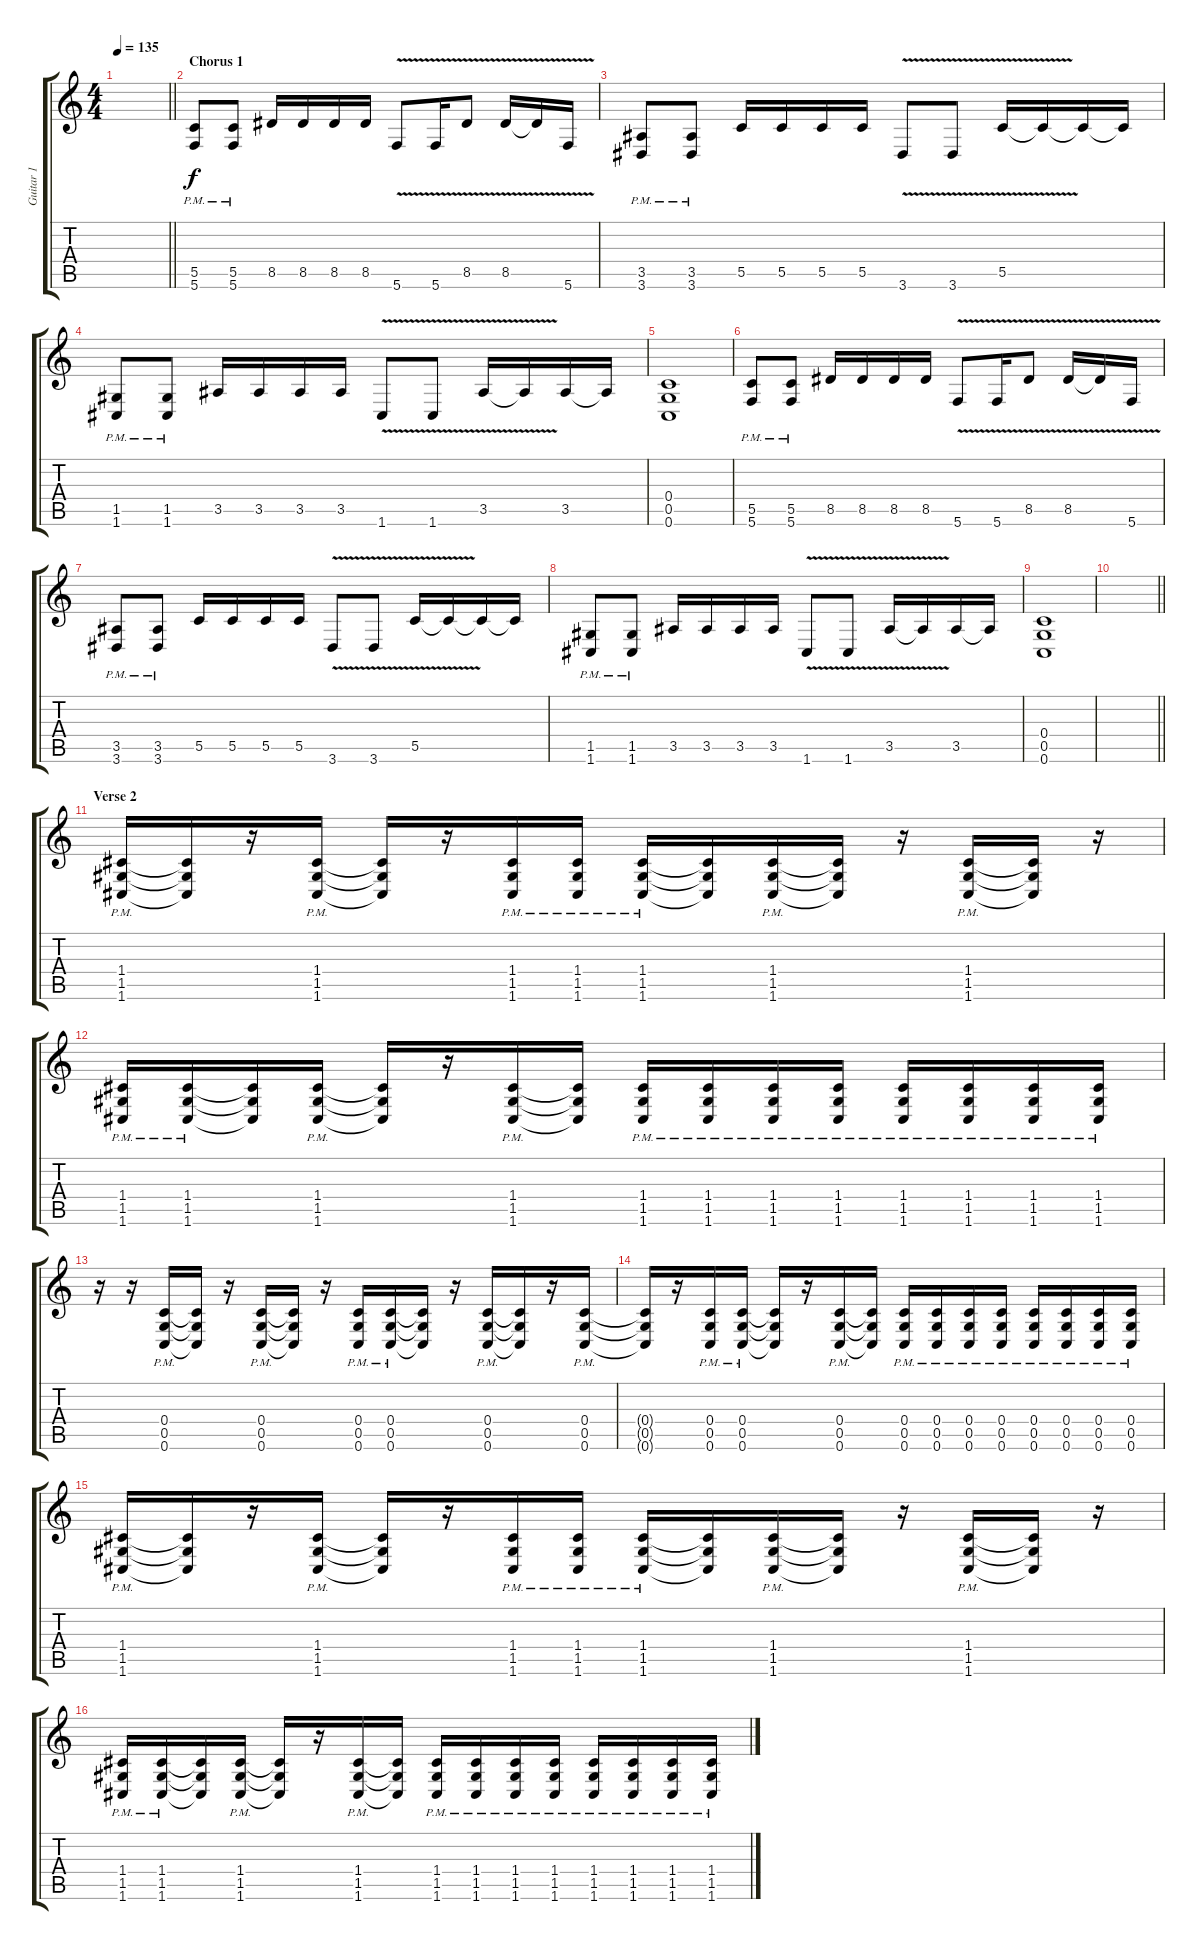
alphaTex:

\track ("Guitar 1" "Guitar 1") {instrument distortionguitar}
\staff {score tabs}
\tuning (D4 A3 F3 C3 G2 C2) {hide}
\ts (4 4)
\tempo 135
\clef g2
\barLineRight lightlight
\ks c
|
\section ("" "Chorus 1")
(5.5{pm} 5.6{pm}).8 (5.5{pm} 5.6{pm}).8 8.5.16 8.5.16 8.5.16 8.5.16 5.6{v}.8 5.6{v}.16 8.5{v}.8 8.5{v}.16 8.5{t}.16 5.6{v}.16 |
(3.5{pm} 3.6{pm}).8 (3.5{pm} 3.6{pm}).8 5.5.16 5.5.16 5.5.16 5.5.16 3.6{v}.8 3.6{v}.8 5.5{v}.16 5.5{t}.16 5.5{t}.16 5.5{t}.16 |
(1.5{pm} 1.6{pm}).8 (1.5{pm} 1.6{pm}).8 3.5.16 3.5.16 3.5.16 3.5.16 1.6{v}.8 1.6{v}.8 3.5{v}.16 3.5{t}.16 3.5.16 3.5{t}.16 |
(0.4 0.5 0.6).1 |
(5.5{pm} 5.6{pm}).8 (5.5{pm} 5.6{pm}).8 8.5.16 8.5.16 8.5.16 8.5.16 5.6{v}.8 5.6{v}.16 8.5{v}.8 8.5{v}.16 8.5{t}.16 5.6{v}.16 |
(3.5{pm} 3.6{pm}).8 (3.5{pm} 3.6{pm}).8 5.5.16 5.5.16 5.5.16 5.5.16 3.6{v}.8 3.6{v}.8 5.5{v}.16 5.5{t}.16 5.5{t}.16 5.5{t}.16 |
(1.5{pm} 1.6{pm}).8 (1.5{pm} 1.6{pm}).8 3.5.16 3.5.16 3.5.16 3.5.16 1.6{v}.8 1.6{v}.8 3.5{v}.16 3.5{t}.16 3.5.16 3.5{t}.16 |
(0.4 0.5 0.6).1 |
\barLineRight lightlight
|
\section ("" "Verse 2")
(1.4{pm} 1.5{pm} 1.6{pm}).16 (1.4{t} 1.5{t} 1.6{t}).16 r.16 (1.4{pm} 1.5{pm} 1.6{pm}).16 (1.4{t} 1.5{t} 1.6{t}).16 r.16 (1.4{pm} 1.5{pm} 1.6{pm}).16 (1.4{pm} 1.5{pm} 1.6{pm}).16 (1.4{pm} 1.5{pm} 1.6{pm}).16 (1.4{t} 1.5{t} 1.6{t}).16 (1.4{pm} 1.5{pm} 1.6{pm}).16 (1.4{t} 1.5{t} 1.6{t}).16 r.16 (1.4{pm} 1.5{pm} 1.6{pm}).16 (1.4{t} 1.5{t} 1.6{t}).16 r.16 |
(1.4{pm} 1.5{pm} 1.6{pm}).16 (1.4{pm} 1.5{pm} 1.6{pm}).16 (1.4{t} 1.5{t} 1.6{t}).16 (1.4{pm} 1.5{pm} 1.6{pm}).16 (1.4{t} 1.5{t} 1.6{t}).16 r.16 (1.4{pm} 1.5{pm} 1.6{pm}).16 (1.4{t} 1.5{t} 1.6{t}).16 (1.4{pm} 1.5{pm} 1.6{pm}).16 (1.4{pm} 1.5{pm} 1.6{pm}).16 (1.4{pm} 1.5{pm} 1.6{pm}).16 (1.4{pm} 1.5{pm} 1.6{pm}).16 (1.4{pm} 1.5{pm} 1.6{pm}).16 (1.4{pm} 1.5{pm} 1.6{pm}).16 (1.4{pm} 1.5{pm} 1.6{pm}).16 (1.4{pm} 1.5{pm} 1.6{pm}).16 |
r.16 r.16 (0.4{pm} 0.5{pm} 0.6{pm}).16 (0.4{t} 0.5{t} 0.6{t}).16 r.16 (0.4{pm} 0.5{pm} 0.6{pm}).16 (0.4{t} 0.5{t} 0.6{t}).16 r.16 (0.4{pm} 0.5{pm} 0.6{pm}).16 (0.4{pm} 0.5{pm} 0.6{pm}).16 (0.4{t} 0.5{t} 0.6{t}).16 r.16 (0.4{pm} 0.5{pm} 0.6{pm}).16 (0.4{t} 0.5{t} 0.6{t}).16 r.16 (0.4{pm} 0.5{pm} 0.6{pm}).16 |
(0.4{t} 0.5{t} 0.6{t}).16 r.16 (0.4{pm} 0.5{pm} 0.6{pm}).16 (0.4{pm} 0.5{pm} 0.6{pm}).16 (0.4{t} 0.5{t} 0.6{t}).16 r.16 (0.4{pm} 0.5{pm} 0.6{pm}).16 (0.4{t} 0.5{t} 0.6{t}).16 (0.4{pm} 0.5{pm} 0.6{pm}).16 (0.4{pm} 0.5{pm} 0.6{pm}).16 (0.4{pm} 0.5{pm} 0.6{pm}).16 (0.4{pm} 0.5{pm} 0.6{pm}).16 (0.4{pm} 0.5{pm} 0.6{pm}).16 (0.4{pm} 0.5{pm} 0.6{pm}).16 (0.4{pm} 0.5{pm} 0.6{pm}).16 (0.4{pm} 0.5{pm} 0.6{pm}).16 |
(1.4{pm} 1.5{pm} 1.6{pm}).16 (1.4{t} 1.5{t} 1.6{t}).16 r.16 (1.4{pm} 1.5{pm} 1.6{pm}).16 (1.4{t} 1.5{t} 1.6{t}).16 r.16 (1.4{pm} 1.5{pm} 1.6{pm}).16 (1.4{pm} 1.5{pm} 1.6{pm}).16 (1.4{pm} 1.5{pm} 1.6{pm}).16 (1.4{t} 1.5{t} 1.6{t}).16 (1.4{pm} 1.5{pm} 1.6{pm}).16 (1.4{t} 1.5{t} 1.6{t}).16 r.16 (1.4{pm} 1.5{pm} 1.6{pm}).16 (1.4{t} 1.5{t} 1.6{t}).16 r.16 |
(1.4{pm} 1.5{pm} 1.6{pm}).16 (1.4{pm} 1.5{pm} 1.6{pm}).16 (1.4{t} 1.5{t} 1.6{t}).16 (1.4{pm} 1.5{pm} 1.6{pm}).16 (1.4{t} 1.5{t} 1.6{t}).16 r.16 (1.4{pm} 1.5{pm} 1.6{pm}).16 (1.4{t} 1.5{t} 1.6{t}).16 (1.4{pm} 1.5{pm} 1.6{pm}).16 (1.4{pm} 1.5{pm} 1.6{pm}).16 (1.4{pm} 1.5{pm} 1.6{pm}).16 (1.4{pm} 1.5{pm} 1.6{pm}).16 (1.4{pm} 1.5{pm} 1.6{pm}).16 (1.4{pm} 1.5{pm} 1.6{pm}).16 (1.4{pm} 1.5{pm} 1.6{pm}).16 (1.4{pm} 1.5{pm} 1.6{pm}).16
